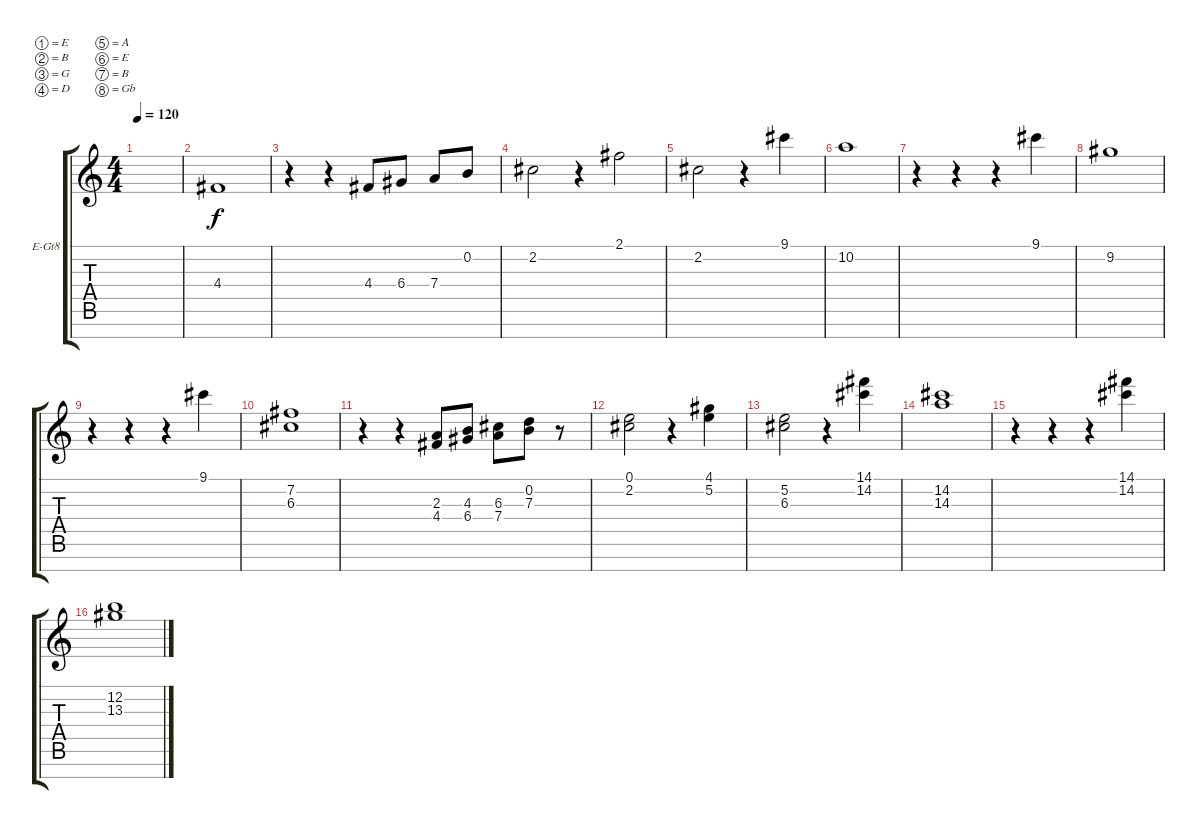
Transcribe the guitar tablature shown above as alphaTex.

\bracketExtendMode groupsimilarinstruments
\firstSystemTrackNameOrientation horizontal
\otherSystemsTrackNameOrientation horizontal
\track ("Electric Guitar" "E-Gt8") {instrument overdrivenguitar}
\staff {score tabs}
\tuning (E4 B3 G3 D3 A2 E2 B1 Gb1)
\ts (4 4)
\tempo 120
\clef g2
\scale
0.333333
\ks c
|
\scale
0.333333 4.4.1 |
\scale
0.333333 r.4 r.4 4.4.8 6.4.8 7.4.8 0.2.8 |
\scale
0.333333 2.2.2 r.4 2.1.2 |
\scale
0.333333 2.2.2 r.4 9.1.4 |
\scale
0.333333 10.2.1 |
\scale
0.333333 r.4 r.4 r.4 9.1.4 |
\scale
0.333333 9.2.1 |
\scale
0.333333 r.4 r.4 r.4 9.1.4 |
\scale
0.333333 (7.2 6.3).1 |
\scale
0.333333 r.4 r.4 (2.3 4.4).8 (4.3 6.4).8 (6.3 7.4).8 (7.3 0.2).8 r.8 |
\scale
0.333333 (0.1 2.2).2 r.4 (4.1 5.2).4 |
\scale
0.333333 (5.2 6.3).2 r.4 (14.1 14.2).4 |
\scale
0.333333 (14.2 14.3).1 |
\scale
0.333333 r.4 r.4 r.4 (14.1 14.2).4 |
\scale
0.333333 (12.2 13.3).1
